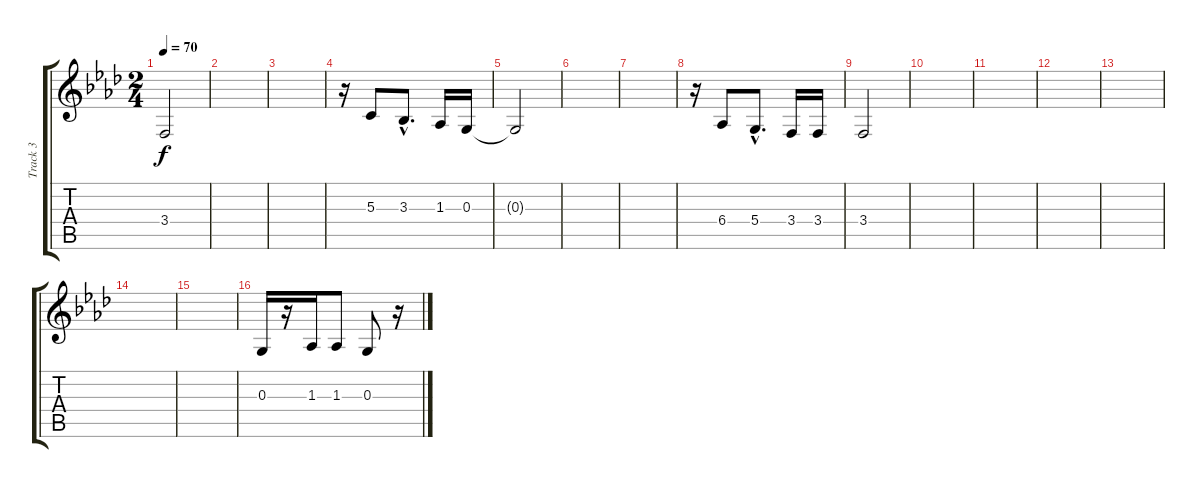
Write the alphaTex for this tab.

\track ("Track 3" "Track 3") {instrument panflute}
\staff {score tabs}
\tuning (E4 B3 G3 D3 A2 E2) {hide}
\ts (2 4)
\tempo 70
\clef g2
\ks fminor
3.4{t}.2{dy f} |
|
|
r.16 5.3.8 3.3{hac}.8{d} 1.3.16 0.3.16 |
0.3{t}.2 |
|
|
r.16 6.4.8 5.4{hac}.8{d} 3.4.16 3.4.16 |
3.4.2 |
|
|
|
|
|
|
0.3.16 r.16 1.3.16 1.3.8 0.3.8 r.16
